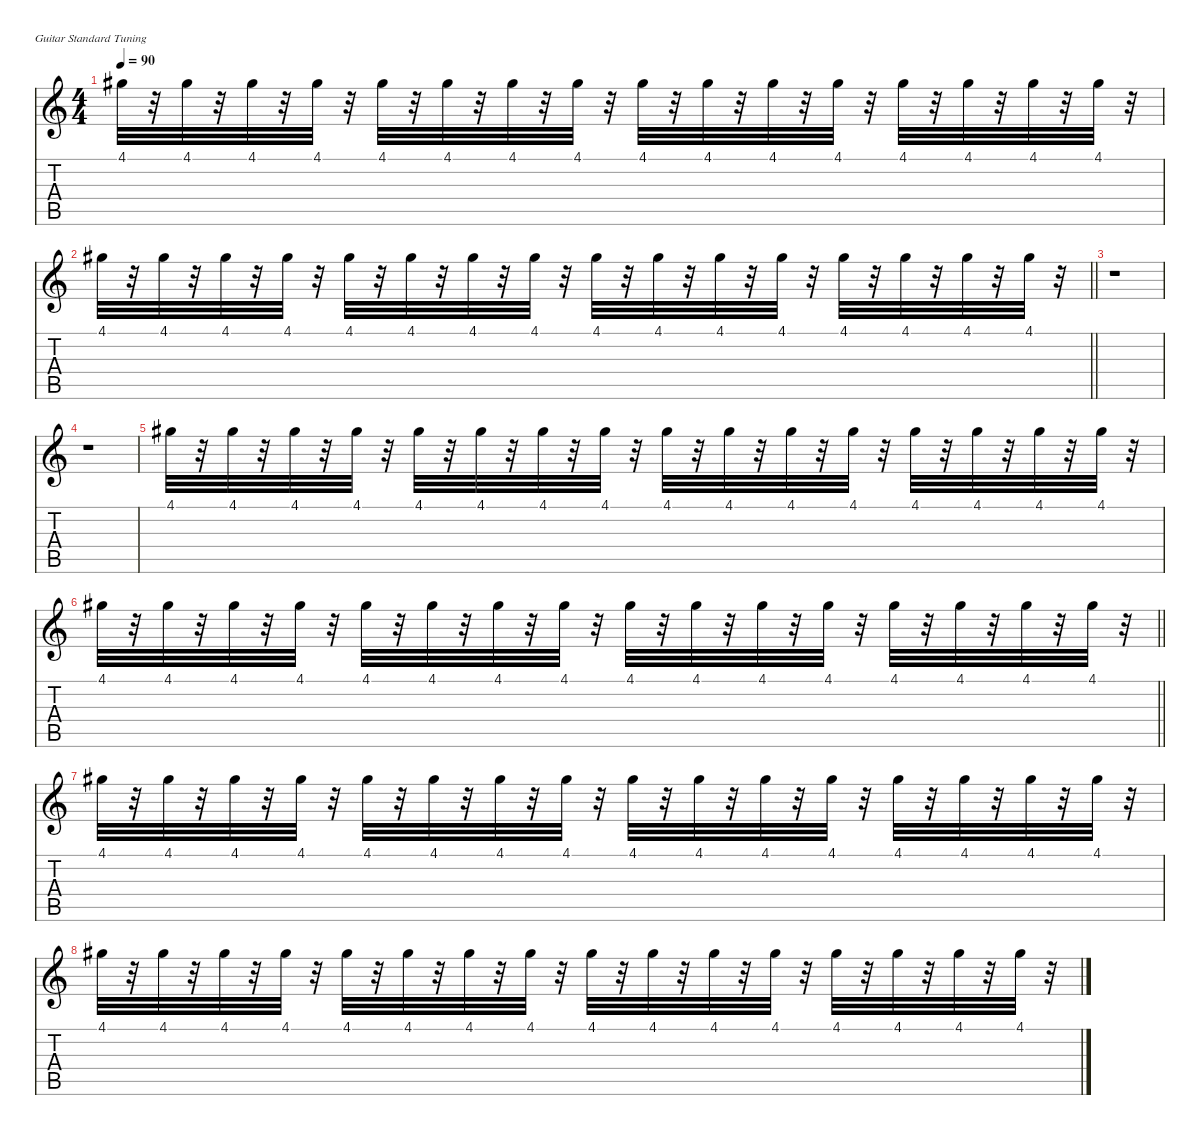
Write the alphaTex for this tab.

\defaultSystemsLayout 4
\hideDynamics
\bracketExtendMode nobrackets
\singleTrackTrackNamePolicy hidden
\multiTrackTrackNamePolicy hidden
\otherSystemsTrackNameOrientation horizontal
\track ("Gitarr 3" "od.guit.") {instrument overdrivenguitar}
\staff {score tabs}
\tuning (E4 B3 G3 D3 A2 E2)
\ts (4 4)
\tempo 90
\clef g2
\ks c
4.1{acc #}.32{dy f beam Down} r.32{beam Down} 4.1{acc #}.32{beam Down} r.32{beam Down} 4.1{acc #}.32{beam Down} r.32{beam Down} 4.1{acc #}.32{beam Down} r.32{beam Down} 4.1{acc #}.32{beam Down} r.32{beam Down} 4.1{acc #}.32{beam Down} r.32{beam Down} 4.1{acc #}.32{beam Down} r.32{beam Down} 4.1{acc #}.32{beam Down} r.32{beam Down} 4.1{acc #}.32{beam Down} r.32{beam Down} 4.1{acc #}.32{beam Down} r.32{beam Down} 4.1{acc #}.32{beam Down} r.32{beam Down} 4.1{acc #}.32{beam Down} r.32{beam Down} 4.1{acc #}.32{beam Down} r.32{beam Down} 4.1{acc #}.32{beam Down} r.32{beam Down} 4.1{acc #}.32{beam Down} r.32{beam Down} 4.1{acc #}.32{beam Down} r.32{beam Down} |
\barLineRight lightlight
4.1{acc #}.32{beam Down} r.32{beam Down} 4.1{acc #}.32{beam Down} r.32{beam Down} 4.1{acc #}.32{beam Down} r.32{beam Down} 4.1{acc #}.32{beam Down} r.32{beam Down} 4.1{acc #}.32{beam Down} r.32{beam Down} 4.1{acc #}.32{beam Down} r.32{beam Down} 4.1{acc #}.32{beam Down} r.32{beam Down} 4.1{acc #}.32{beam Down} r.32{beam Down} 4.1{acc #}.32{beam Down} r.32{beam Down} 4.1{acc #}.32{beam Down} r.32{beam Down} 4.1{acc #}.32{beam Down} r.32{beam Down} 4.1{acc #}.32{beam Down} r.32{beam Down} 4.1{acc #}.32{beam Down} r.32{beam Down} 4.1{acc #}.32{beam Down} r.32{beam Down} 4.1{acc #}.32{beam Down} r.32{beam Down} 4.1{acc #}.32{beam Down} r.32{beam Down} |
r.1{beam Down} |
r.1{beam Down} |
4.1{acc #}.32{dy ppp beam Down} r.32{beam Down} 4.1{acc #}.32{beam Down} r.32{beam Down} 4.1{acc #}.32{beam Down} r.32{beam Down} 4.1{acc #}.32{beam Down} r.32{beam Down} 4.1{acc #}.32{dy pp beam Down} r.32{beam Down} 4.1{acc #}.32{beam Down} r.32{beam Down} 4.1{acc #}.32{beam Down} r.32{beam Down} 4.1{acc #}.32{beam Down} r.32{beam Down} 4.1{acc #}.32{dy p beam Down} r.32{beam Down} 4.1{acc #}.32{beam Down} r.32{beam Down} 4.1{acc #}.32{beam Down} r.32{beam Down} 4.1{acc #}.32{beam Down} r.32{beam Down} 4.1{acc #}.32{dy mp beam Down} r.32{beam Down} 4.1{acc #}.32{beam Down} r.32{beam Down} 4.1{acc #}.32{beam Down} r.32{beam Down} 4.1{acc #}.32{beam Down} r.32{beam Down} |
\barLineRight lightlight
4.1{acc #}.32{dy f beam Down} r.32{beam Down} 4.1{acc #}.32{beam Down} r.32{beam Down} 4.1{acc #}.32{beam Down} r.32{beam Down} 4.1{acc #}.32{beam Down} r.32{beam Down} 4.1{acc #}.32{dy ff beam Down} r.32{beam Down} 4.1{acc #}.32{beam Down} r.32{beam Down} 4.1{acc #}.32{beam Down} r.32{beam Down} 4.1{acc #}.32{beam Down} r.32{beam Down} 4.1{acc #}.32{beam Down} r.32{beam Down} 4.1{acc #}.32{beam Down} r.32{beam Down} 4.1{acc #}.32{beam Down} r.32{beam Down} 4.1{acc #}.32{beam Down} r.32{beam Down} 4.1{acc #}.32{dy fff beam Down} r.32{beam Down} 4.1{acc #}.32{beam Down} r.32{beam Down} 4.1{acc #}.32{beam Down} r.32{beam Down} 4.1{acc #}.32{beam Down} r.32{beam Down} |
4.1{acc #}.32{dy f beam Down} r.32{beam Down} 4.1{acc #}.32{beam Down} r.32{beam Down} 4.1{acc #}.32{beam Down} r.32{beam Down} 4.1{acc #}.32{beam Down} r.32{beam Down} 4.1{acc #}.32{beam Down} r.32{beam Down} 4.1{acc #}.32{beam Down} r.32{beam Down} 4.1{acc #}.32{beam Down} r.32{beam Down} 4.1{acc #}.32{beam Down} r.32{beam Down} 4.1{acc #}.32{beam Down} r.32{beam Down} 4.1{acc #}.32{beam Down} r.32{beam Down} 4.1{acc #}.32{beam Down} r.32{beam Down} 4.1{acc #}.32{beam Down} r.32{beam Down} 4.1{acc #}.32{beam Down} r.32{beam Down} 4.1{acc #}.32{beam Down} r.32{beam Down} 4.1{acc #}.32{beam Down} r.32{beam Down} 4.1{acc #}.32{beam Down} r.32{beam Down} |
4.1{acc #}.32{beam Down} r.32{beam Down} 4.1{acc #}.32{beam Down} r.32{beam Down} 4.1{acc #}.32{beam Down} r.32{beam Down} 4.1{acc #}.32{beam Down} r.32{beam Down} 4.1{acc #}.32{beam Down} r.32{beam Down} 4.1{acc #}.32{beam Down} r.32{beam Down} 4.1{acc #}.32{beam Down} r.32{beam Down} 4.1{acc #}.32{beam Down} r.32{beam Down} 4.1{acc #}.32{beam Down} r.32{beam Down} 4.1{acc #}.32{beam Down} r.32{beam Down} 4.1{acc #}.32{beam Down} r.32{beam Down} 4.1{acc #}.32{beam Down} r.32{beam Down} 4.1{acc #}.32{beam Down} r.32{beam Down} 4.1{acc #}.32{beam Down} r.32{beam Down} 4.1{acc #}.32{beam Down} r.32{beam Down} 4.1{acc #}.32{beam Down} r.32{beam Down}
